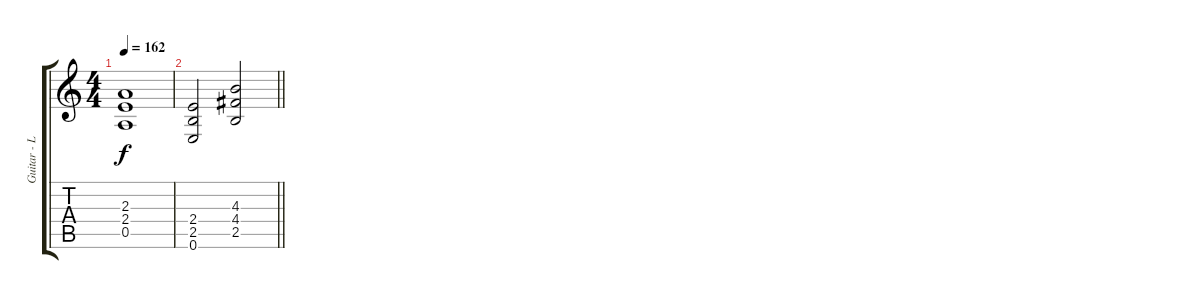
\track ("Guitar - Letov" "Guitar - L") {instrument distortionguitar}
\staff {score tabs}
\tuning (E4 B3 G3 D3 A2 E2) {hide}
\ts (4 4)
\tempo 162
\clef g2
\ks c
(2.3 2.4 0.5).1{dy f} |
\barLineRight lightlight
(2.4 2.5 0.6).2 (4.3 4.4 2.5).2
